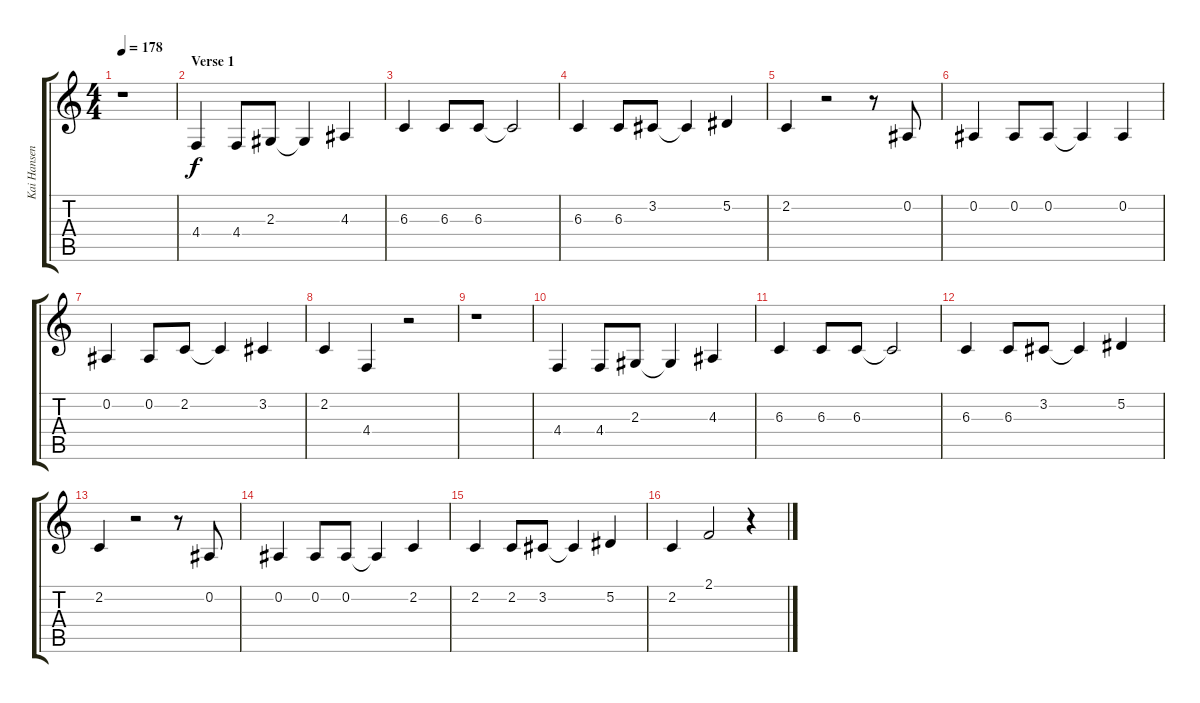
\track ("Kai Hansen" "Kai Hansen") {instrument bassoon}
\staff {score tabs}
\tuning (Eb4 Bb3 Gb3 Db3 Ab2 Eb2) {hide}
\ts (4 4)
\tempo 178
\clef g2
\ks c
r.1{dy f} |
\section ("" "Verse 1")
4.4.4 4.4.8 2.3.8 2.3{t}.4 4.3.4 |
6.3.4 6.3.8 6.3.8 6.3{t}.2 |
6.3.4 6.3.8 3.2.8 3.2{t}.4 5.2.4 |
2.2.4 r.2 r.8 0.2.8 |
0.2.4 0.2.8 0.2.8 0.2{t}.4 0.2.4 |
0.2.4 0.2.8 2.2.8 2.2{t}.4 3.2.4 |
2.2.4 4.4.4 r.2 |
r.1 |
4.4.4 4.4.8 2.3.8 2.3{t}.4 4.3.4 |
6.3.4 6.3.8 6.3.8 6.3{t}.2 |
6.3.4 6.3.8 3.2.8 3.2{t}.4 5.2.4 |
2.2.4 r.2 r.8 0.2.8 |
0.2.4 0.2.8 0.2.8 0.2{t}.4 2.2.4 |
2.2.4 2.2.8 3.2.8 3.2{t}.4 5.2.4 |
2.2.4 2.1.2 r.4
